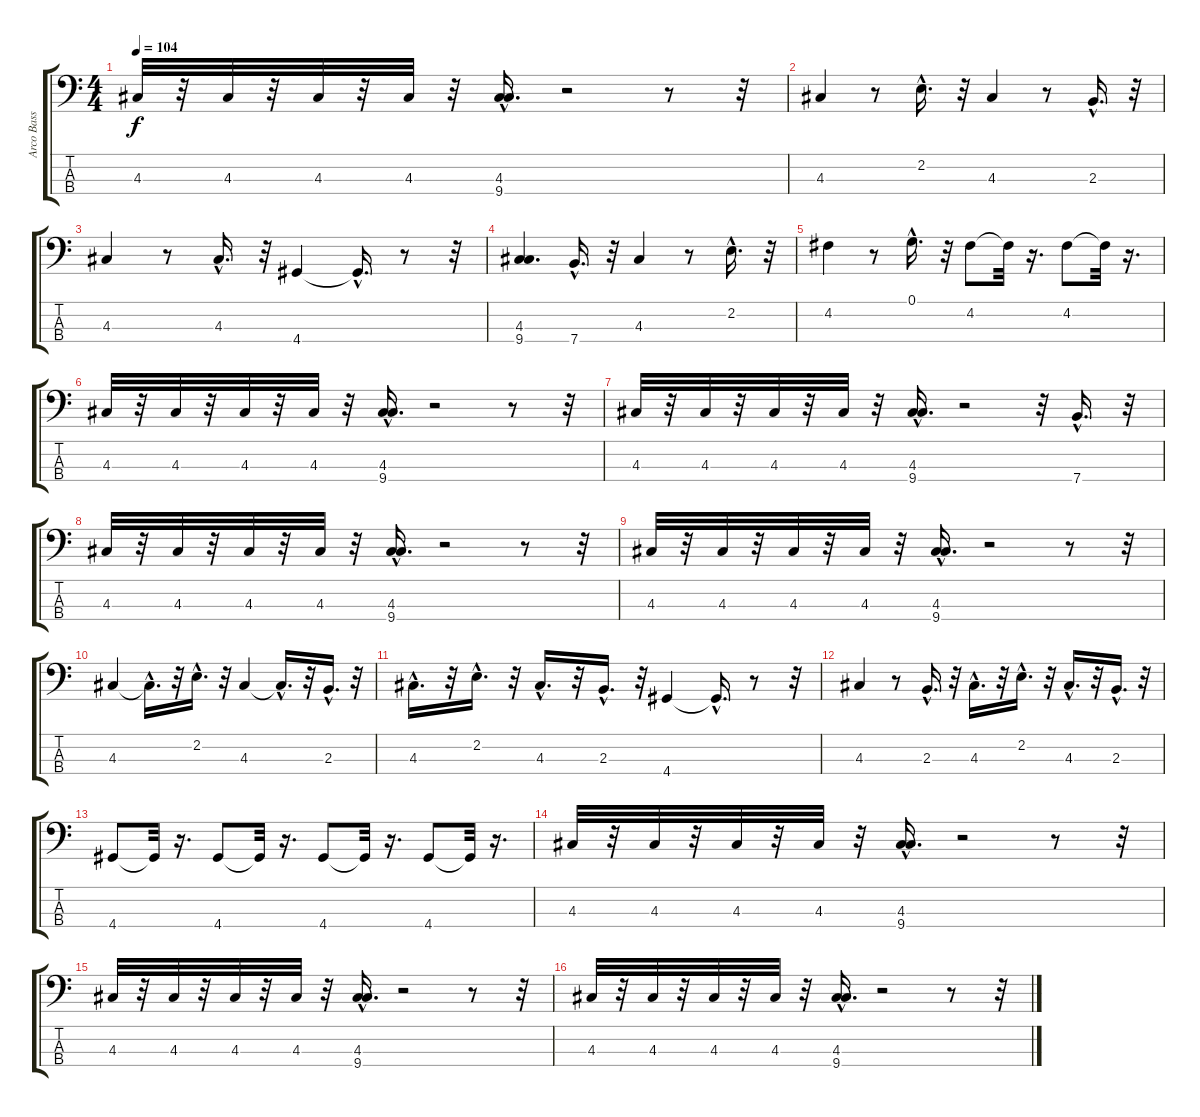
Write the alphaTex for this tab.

\track ("Arco Bass - Les Claypool" "Arco Bass ") {instrument contrabass}
\staff {score tabs}
\tuning (G2 D2 A1 E1) {hide}
\ts (4 4)
\tempo 104
\clef f4
\ks c
4.3.32{dy f} r.32 4.3.32 r.32 4.3.32 r.32 4.3.32 r.32 (4.3{hac} 9.4{hac}).16{d} r.2 r.8 r.32 |
4.3.4 r.8 2.2{hac}.16{d} r.32 4.3.4 r.8 2.3{hac}.16{d} r.32 |
4.3.4 r.8 4.3{hac}.16{d} r.32 4.4.4 4.4{hac t}.16{d} r.8 r.32 |
(4.3 9.4).4{d} 7.4{hac}.16{d} r.32 4.3.4 r.8 2.2{hac}.16{d} r.32 |
4.2.4 r.8 0.1{hac}.16{d} r.32 4.2.8 4.2{t}.32 r.16{d} 4.2.8 4.2{t}.32 r.16{d} |
4.3.32 r.32 4.3.32 r.32 4.3.32 r.32 4.3.32 r.32 (4.3{hac} 9.4{hac}).16{d} r.2 r.8 r.32 |
4.3.32 r.32 4.3.32 r.32 4.3.32 r.32 4.3.32 r.32 (4.3{hac} 9.4{hac}).16{d} r.2 r.32 7.4{hac}.16{d} r.32 |
4.3.32 r.32 4.3.32 r.32 4.3.32 r.32 4.3.32 r.32 (4.3{hac} 9.4{hac}).16{d} r.2 r.8 r.32 |
4.3.32 r.32 4.3.32 r.32 4.3.32 r.32 4.3.32 r.32 (4.3{hac} 9.4{hac}).16{d} r.2 r.8 r.32 |
4.3.4 4.3{hac t}.16{d} r.32 2.2{hac}.16{d} r.32 4.3.4 4.3{hac t}.16{d} r.32 2.3{hac}.16{d} r.32 |
4.3{hac}.16{d} r.32 2.2{hac}.16{d} r.32 4.3{hac}.16{d} r.32 2.3{hac}.16{d} r.32 4.4.4 4.4{hac t}.16{d} r.8 r.32 |
4.3.4 r.8 2.3{hac}.16{d} r.32 4.3{hac}.16{d} r.32 2.2{hac}.16{d} r.32 4.3{hac}.16{d} r.32 2.3{hac}.16{d} r.32 |
4.4.8 4.4{t}.32 r.16{d} 4.4.8 4.4{t}.32 r.16{d} 4.4.8 4.4{t}.32 r.16{d} 4.4.8 4.4{t}.32 r.16{d} |
4.3.32 r.32 4.3.32 r.32 4.3.32 r.32 4.3.32 r.32 (4.3{hac} 9.4{hac}).16{d} r.2 r.8 r.32 |
4.3.32 r.32 4.3.32 r.32 4.3.32 r.32 4.3.32 r.32 (4.3{hac} 9.4{hac}).16{d} r.2 r.8 r.32 |
4.3.32 r.32 4.3.32 r.32 4.3.32 r.32 4.3.32 r.32 (4.3{hac} 9.4{hac}).16{d} r.2 r.8 r.32
